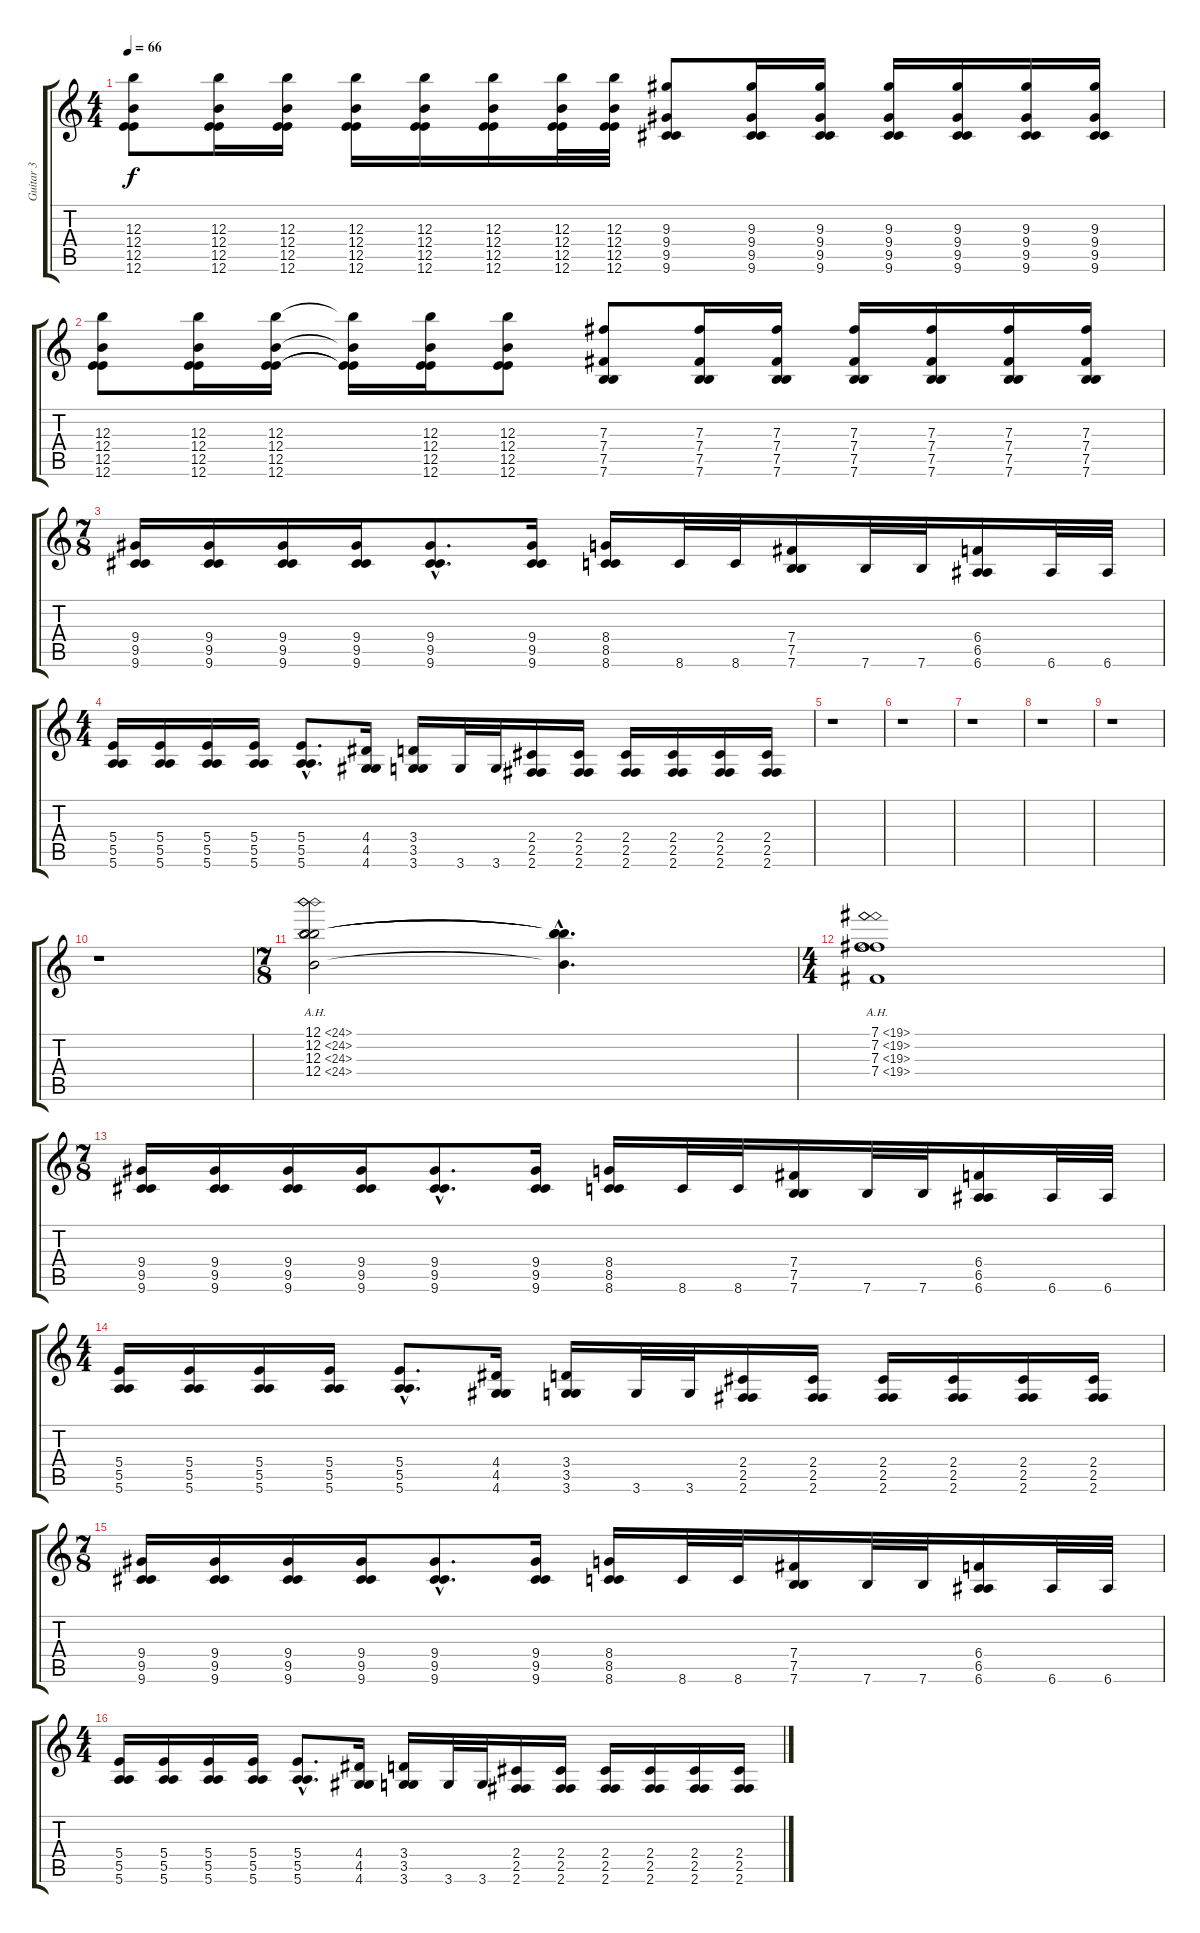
\track ("Guitar 3" "Guitar 3") {instrument overdrivenguitar}
\staff {score tabs}
\tuning (B3 B3 B3 B2 E2 E2) {hide}
\ts (4 4)
\tempo 66
\clef g2
\ks c
(12.3 12.4 12.5 12.6).8{dy f} (12.3 12.4 12.5 12.6).16 (12.3 12.4 12.5 12.6).16 (12.3 12.4 12.5 12.6).16 (12.3 12.4 12.5 12.6).16 (12.3 12.4 12.5 12.6).16 (12.3 12.4 12.5 12.6).32 (12.3 12.4 12.5 12.6).32 (9.3 9.4 9.5 9.6).8 (9.3 9.4 9.5 9.6).16 (9.3 9.4 9.5 9.6).16 (9.3 9.4 9.5 9.6).16 (9.3 9.4 9.5 9.6).16 (9.3 9.4 9.5 9.6).16 (9.3 9.4 9.5 9.6).16 |
(12.3 12.4 12.5 12.6).8 (12.3 12.4 12.5 12.6).16 (12.3 12.4 12.5 12.6).16 (12.3{t} 12.4{t} 12.5{t} 12.6{t}).16 (12.3 12.4 12.5 12.6).16 (12.3 12.4 12.5 12.6).8 (7.3 7.4 7.5 7.6).8 (7.3 7.4 7.5 7.6).16 (7.3 7.4 7.5 7.6).16 (7.3 7.4 7.5 7.6).16 (7.3 7.4 7.5 7.6).16 (7.3 7.4 7.5 7.6).16 (7.3 7.4 7.5 7.6).16 |
\ts (7 8)
(9.4 9.5 9.6).16 (9.4 9.5 9.6).16 (9.4 9.5 9.6).16 (9.4 9.5 9.6).16 (9.4{hac} 9.5{hac} 9.6{hac}).8{d} (9.4 9.5 9.6).16 (8.4 8.5 8.6).16 8.6.32 8.6.32 (7.4 7.5 7.6).16 7.6.32 7.6.32 (6.4 6.5 6.6).16 6.6.32 6.6.32 |
\ts (4 4)
(5.4 5.5 5.6).16 (5.4 5.5 5.6).16 (5.4 5.5 5.6).16 (5.4 5.5 5.6).16 (5.4{hac} 5.5{hac} 5.6{hac}).8{d} (4.4 4.5 4.6).16 (3.4 3.5 3.6).16 3.6.32 3.6.32 (2.4 2.5 2.6).16 (2.4 2.5 2.6).16 (2.4 2.5 2.6).16 (2.4 2.5 2.6).16 (2.4 2.5 2.6).16 (2.4 2.5 2.6).16 |
r.1 |
r.1 |
r.1 |
r.1 |
r.1 |
r.1 |
\ts (7 8)
(12.1{ah 12} 12.2{ah 12} 12.3{ah 12} 12.4{ah 12}).2{volume 6} (12.1{hac t} 12.2{hac t} 12.3{hac t} 12.4{hac t}).4{d} |
\ts (4 4)
(7.1{ah 12} 7.2{ah 12} 7.3{ah 12} 7.4{ah 12}).1 |
\ts (7 8)
(9.4 9.5 9.6).16 (9.4 9.5 9.6).16 (9.4 9.5 9.6).16 (9.4 9.5 9.6).16 (9.4{hac} 9.5{hac} 9.6{hac}).8{d} (9.4 9.5 9.6).16 (8.4 8.5 8.6).16 8.6.32 8.6.32 (7.4 7.5 7.6).16 7.6.32 7.6.32 (6.4 6.5 6.6).16 6.6.32 6.6.32 |
\ts (4 4)
(5.4 5.5 5.6).16 (5.4 5.5 5.6).16 (5.4 5.5 5.6).16 (5.4 5.5 5.6).16 (5.4{hac} 5.5{hac} 5.6{hac}).8{d} (4.4 4.5 4.6).16 (3.4 3.5 3.6).16 3.6.32 3.6.32 (2.4 2.5 2.6).16 (2.4 2.5 2.6).16 (2.4 2.5 2.6).16 (2.4 2.5 2.6).16 (2.4 2.5 2.6).16 (2.4 2.5 2.6).16 |
\ts (7 8)
(9.4 9.5 9.6).16 (9.4 9.5 9.6).16 (9.4 9.5 9.6).16 (9.4 9.5 9.6).16 (9.4{hac} 9.5{hac} 9.6{hac}).8{d} (9.4 9.5 9.6).16 (8.4 8.5 8.6).16 8.6.32 8.6.32 (7.4 7.5 7.6).16 7.6.32 7.6.32 (6.4 6.5 6.6).16 6.6.32 6.6.32 |
\ts (4 4)
(5.4 5.5 5.6).16 (5.4 5.5 5.6).16 (5.4 5.5 5.6).16 (5.4 5.5 5.6).16 (5.4{hac} 5.5{hac} 5.6{hac}).8{d} (4.4 4.5 4.6).16 (3.4 3.5 3.6).16 3.6.32 3.6.32 (2.4 2.5 2.6).16 (2.4 2.5 2.6).16 (2.4 2.5 2.6).16 (2.4 2.5 2.6).16 (2.4 2.5 2.6).16 (2.4 2.5 2.6).16
